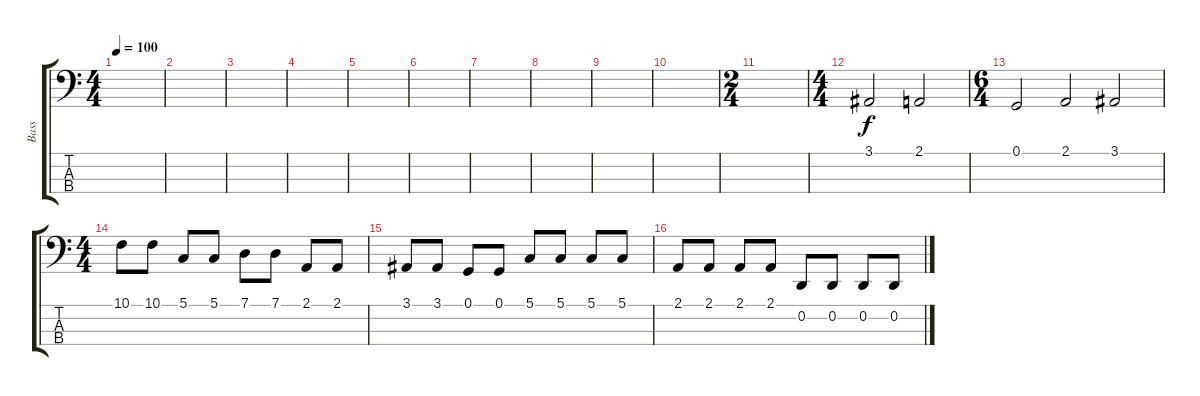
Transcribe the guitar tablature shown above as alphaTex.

\track ("Bass" "Bass") {instrument tremolostrings}
\staff {score tabs}
\tuning (G2 D2 A1 E1) {hide}
\ts (4 4)
\tempo 100
\clef f4
\ks c
|
|
|
|
|
|
|
|
|
|
\ts (2 4)
|
\ts (4 4)
3.1.2 2.1.2 |
\ts (6 4)
0.1.2 2.1.2 3.1.2 |
\ts (4 4)
10.1.8 10.1.8 5.1.8 5.1.8 7.1.8 7.1.8 2.1.8 2.1.8 |
3.1.8 3.1.8 0.1.8 0.1.8 5.1.8 5.1.8 5.1.8 5.1.8 |
2.1.8 2.1.8 2.1.8 2.1.8 0.2.8 0.2.8 0.2.8 0.2.8
